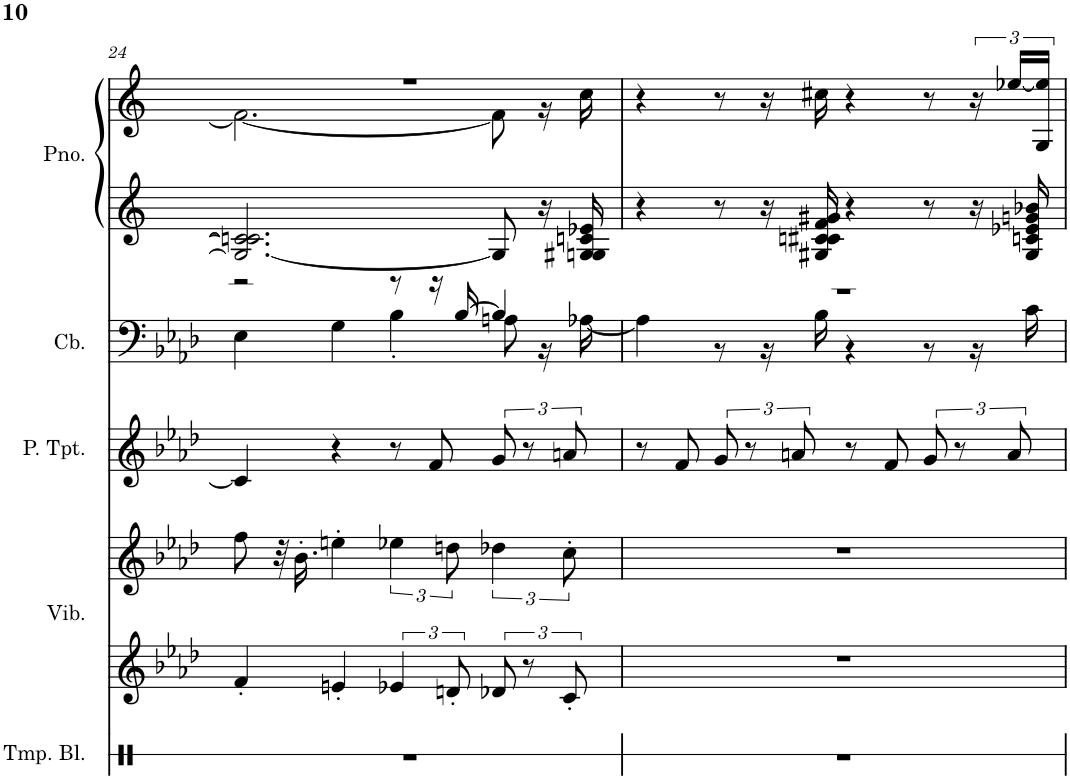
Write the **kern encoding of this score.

**kern	**kern	**kern	**kern	**kern	**kern	**kern
*part5	*part4	*part4	*part3	*part2	*part1	*part1
*staff7	*staff6	*staff5	*staff4	*staff3	*staff2	*staff1
*I"Temple Blocks	*I"Vibraphone	*	*I"Piccolo Trumpet	*I"Contrabass	*I"Piano, untitled	*
*I'Tmp. Bl.	*I'Vib.	*	*I'P. Tpt.	*I'Cb.	*I'Pno.	*
!!LO:PB:g=z
*clefX	*clefG2	*clefG2	*clefG2	*clefF4	*clefG2	*clefG2
*	*	*	*Trd-6c-10	*Trd7c12	*	*
*k[]	*k[b-e-a-d-]	*k[b-e-a-d-]	*k[b-e-a-d-]	*k[b-e-a-d-]	*k[b-e-a-d-]	*k[b-e-a-d-]
*M4/4	*M4/4	*M4/4	*M4/4	*M4/4	*M4/4	*M4/4
=24	=24	=24	=24	=24	=24	=24
*	*	*	*	*^	*	*^
1r	4f'/	8ff\	4c/]	2r	4E-\	2.G/_ 2.cn/] 2.c#/]	1r	2.f\_
.	.	32r	.	.	.	.	.	.
.	.	16.b-'\	.	.	.	.	.	.
.	4en'/	4een'\	4r	.	4G\	.	.	.
.	6e-X/	6ee-X\	8r	8r	4B-'\	.	.	.
.	.	.	8f/	16r	.	.	.	.
.	12dn'/	12ddn\	.	.	.	.	.	.
.	.	.	.	[16B-/	.	.	.	.
.	12d-X/	6dd-X\	12g/	4B-/]	8An\	8G/]	.	8f\]
.	12r	.	12r	.	.	.	.	.
.	.	.	.	.	16r	16r	.	16r
.	12c'/	12cc'\	12an/	.	.	.	.	.
.	.	.	.	.	[16A-X\	16Gn/ 16G#X/ 16cn/ 16e-X/	.	16cc\
*	*	*	*	*	*	*	*v	*v
=25	=25	=25	=25	=25	=25	=25	=25
1r	1r	1r	8r	1r	4A-\]	4r	4r
.	.	.	8f/	.	.	.	.
.	.	.	12g/	.	8r	8r	8r
.	.	.	12r	.	.	.	.
.	.	.	.	.	16r	16r	16r
.	.	.	12an/	.	.	.	.
.	.	.	.	.	16B-\	16G#X/ 16cn/ 16c#X/ 16f/ 16g#X/	16cc#X\
.	.	.	8r	.	4r	4r	4r
.	.	.	8f/	.	.	.	.
.	.	.	12g/	.	8r	8r	8r
.	.	.	12r	.	.	.	.
.	.	.	.	.	16r	16r	24r
.	.	.	12a/	.	.	.	[24ee-X/LL
.	.	.	.	.	16c\	16G#/ 16cn/ 16e-X/ 16gn/ 16b-X/	.
.	.	.	.	.	.	.	24G/ 24ee-/]JJ
*	*	*	*	*v	*v	*	*
=	=	=	=	=	=	=
*-	*-	*-	*-	*-	*-	*-
